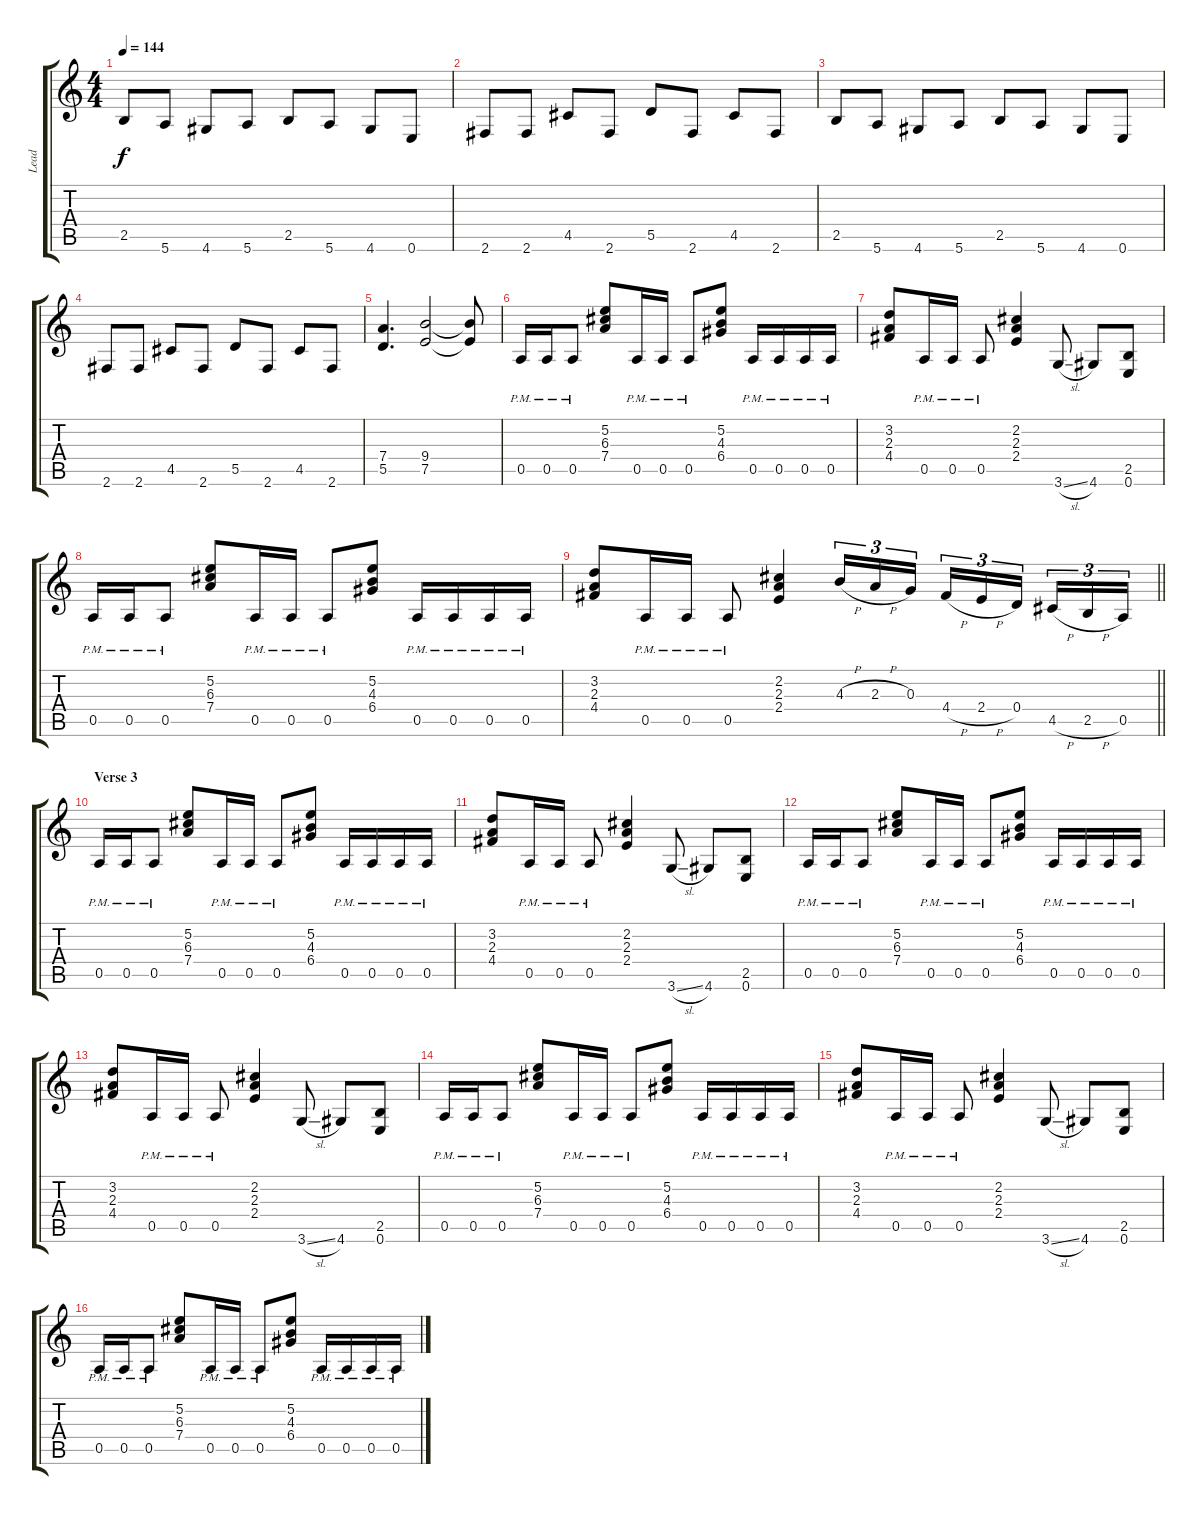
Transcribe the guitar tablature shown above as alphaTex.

\track ("Lead" "Lead") {instrument overdrivenguitar}
\staff {score tabs}
\tuning (E4 B3 G3 D3 A2 E2) {hide}
\ts (4 4)
\tempo 144
\clef g2
\ks c
2.5.8{dy f} 5.6.8 4.6.8 5.6.8 2.5.8 5.6.8 4.6.8 0.6.8 |
2.6.8 2.6.8 4.5.8 2.6.8 5.5.8 2.6.8 4.5.8 2.6.8 |
2.5.8 5.6.8 4.6.8 5.6.8 2.5.8 5.6.8 4.6.8 0.6.8 |
2.6.8 2.6.8 4.5.8 2.6.8 5.5.8 2.6.8 4.5.8 2.6.8 |
(7.4 5.5).4{d} (9.4 7.5).2 (9.4{t} 7.5{t}).8 |
0.5{pm}.16 0.5{pm}.16 0.5{pm}.8 (5.2 6.3 7.4).8 0.5{pm}.16 0.5{pm}.16 0.5{pm}.8 (5.2 4.3 6.4).8 0.5{pm}.16 0.5{pm}.16 0.5{pm}.16 0.5{pm}.16 |
(3.2 2.3 4.4).8 0.5{pm}.16 0.5{pm}.16 0.5{pm}.8 (2.2 2.3 2.4).4 3.6{sl}.8 4.6.8 (2.5 0.6).8 |
0.5{pm}.16 0.5{pm}.16 0.5{pm}.8 (5.2 6.3 7.4).8 0.5{pm}.16 0.5{pm}.16 0.5{pm}.8 (5.2 4.3 6.4).8 0.5{pm}.16 0.5{pm}.16 0.5{pm}.16 0.5{pm}.16 |
\barLineRight lightlight
(3.2 2.3 4.4).8 0.5{pm}.16 0.5{pm}.16 0.5{pm}.8 (2.2 2.3 2.4).4 4.3{h}.16{tu (3 2)} 2.3{h}.16{tu (3 2)} 0.3.16{tu (3 2)} 4.4{h}.16{tu (3 2)} 2.4{h}.16{tu (3 2)} 0.4.16{tu (3 2) beam splitsecondary} 4.5{h}.16{tu (3 2)} 2.5{h}.16{tu (3 2)} 0.5.16{tu (3 2)} |
\section ("" "Verse 3")
0.5{pm}.16 0.5{pm}.16 0.5{pm}.8 (5.2 6.3 7.4).8 0.5{pm}.16 0.5{pm}.16 0.5{pm}.8 (5.2 4.3 6.4).8 0.5{pm}.16 0.5{pm}.16 0.5{pm}.16 0.5{pm}.16 |
(3.2 2.3 4.4).8 0.5{pm}.16 0.5{pm}.16 0.5{pm}.8 (2.2 2.3 2.4).4 3.6{sl}.8 4.6.8 (2.5 0.6).8 |
0.5{pm}.16 0.5{pm}.16 0.5{pm}.8 (5.2 6.3 7.4).8 0.5{pm}.16 0.5{pm}.16 0.5{pm}.8 (5.2 4.3 6.4).8 0.5{pm}.16 0.5{pm}.16 0.5{pm}.16 0.5{pm}.16 |
(3.2 2.3 4.4).8 0.5{pm}.16 0.5{pm}.16 0.5{pm}.8 (2.2 2.3 2.4).4 3.6{sl}.8 4.6.8 (2.5 0.6).8 |
0.5{pm}.16 0.5{pm}.16 0.5{pm}.8 (5.2 6.3 7.4).8 0.5{pm}.16 0.5{pm}.16 0.5{pm}.8 (5.2 4.3 6.4).8 0.5{pm}.16 0.5{pm}.16 0.5{pm}.16 0.5{pm}.16 |
(3.2 2.3 4.4).8 0.5{pm}.16 0.5{pm}.16 0.5{pm}.8 (2.2 2.3 2.4).4 3.6{sl}.8 4.6.8 (2.5 0.6).8 |
0.5{pm}.16 0.5{pm}.16 0.5{pm}.8 (5.2 6.3 7.4).8 0.5{pm}.16 0.5{pm}.16 0.5{pm}.8 (5.2 4.3 6.4).8 0.5{pm}.16 0.5{pm}.16 0.5{pm}.16 0.5{pm}.16
